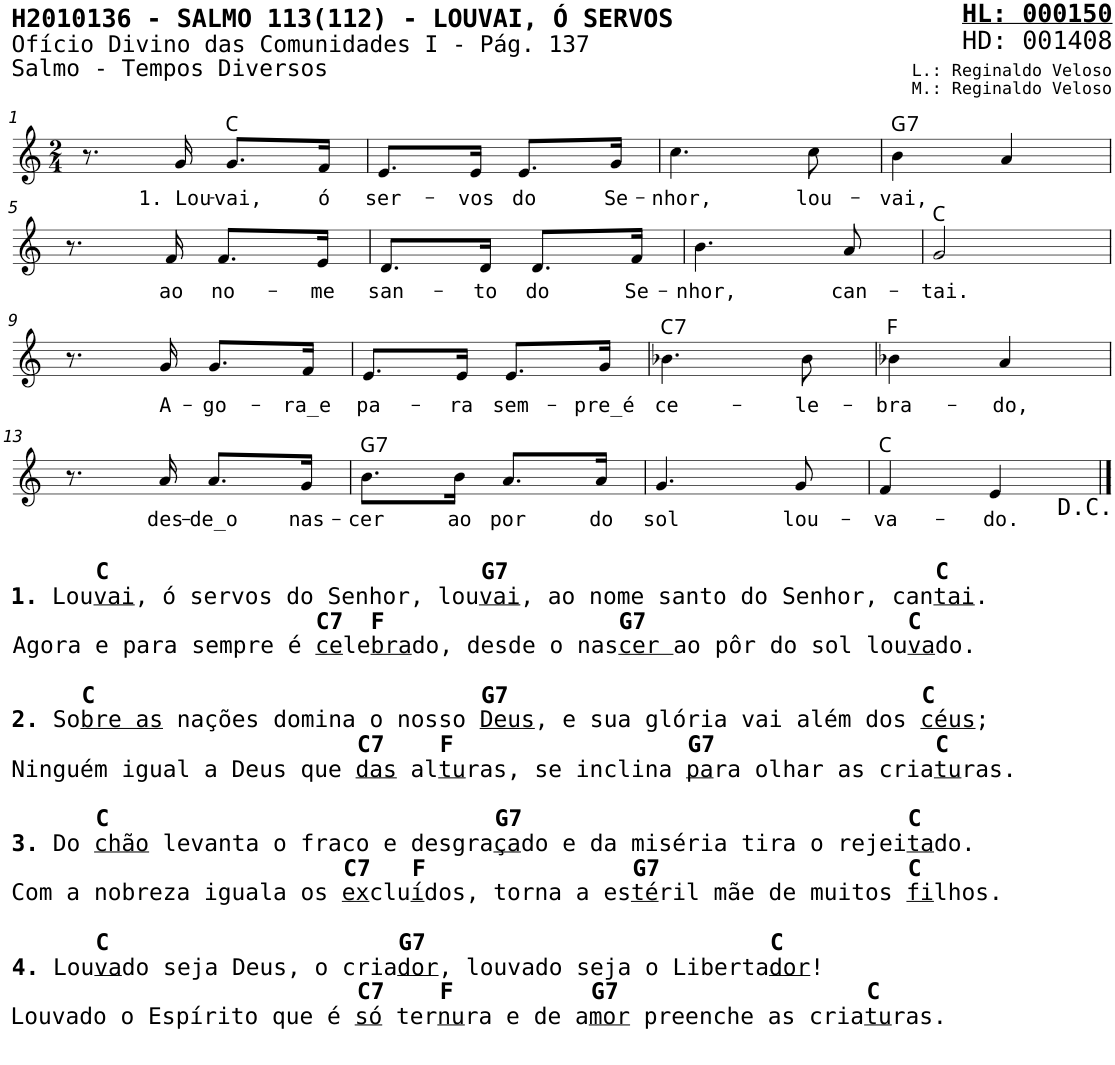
**kern	**text	**harte
*part1	*part1	*part1
*staff1	*staff1	*
*I"Voz	*	*
*I'V	*	*
*stria5	*	*
*clefG2	*	*
*k[]	*	*
*M2/4	*	*
=1	=1	=1
8.r	.	.
!	!LO:LY:b	!
16g/	1. Lou-	.
!	!LO:LY:b	!
8.g/L	-vai,	C:maj
!	!LO:LY:b	!
16f/Jk	ó	.
=2	=2	=2
!	!LO:LY:b	!
8.e/L	ser-	.
!	!LO:LY:b	!
16e/Jk	-vos	.
!	!LO:LY:b	!
8.e/L	do	.
!	!LO:LY:b	!
16g/Jk	Se-	.
=3	=3	=3
!	!LO:LY:b	!
4.cc\	-nhor,	.
!	!LO:LY:b	!
8cc\	lou-	.
=4	=4	=4
!	!LO:LY:b	!LO:H:kt=7
4b\	-vai,	G:7
4a/	.	.
!!LO:LB:g=z
=5	=5	=5
8.r	.	.
!	!LO:LY:b	!
16f/	ao	.
!	!LO:LY:b	!
8.f/L	no-	.
!	!LO:LY:b	!
16e/Jk	-me	.
=6	=6	=6
!	!LO:LY:b	!
8.d/L	san-	.
!	!LO:LY:b	!
16d/Jk	-to	.
!	!LO:LY:b	!
8.d/L	do	.
!	!LO:LY:b	!
16f/Jk	Se-	.
=7	=7	=7
!	!LO:LY:b	!
4.b\	-nhor,	.
!	!LO:LY:b	!
8a/	can-	.
=8	=8	=8
!	!LO:LY:b	!
2g/	-tai.	C:maj
!!LO:LB:g=z
=9	=9	=9
8.r	.	.
!	!LO:LY:b	!
16g/	A-	.
!	!LO:LY:b	!
8.g/L	-go-	.
!	!LO:LY:b	!
16f/Jk	-ra_e	.
=10	=10	=10
!	!LO:LY:b	!
8.e/L	pa-	.
!	!LO:LY:b	!
16e/Jk	-ra	.
!	!LO:LY:b	!
8.e/L	sem-	.
!	!LO:LY:b	!
16g/Jk	-pre_é	.
=11	=11	=11
!	!LO:LY:b	!LO:H:kt=7
4.b-X\	ce-	C:7
!	!LO:LY:b	!
8b-\	-le-	.
=12	=12	=12
!	!LO:LY:b	!
4b-X\	-bra-	F:maj
!	!LO:LY:b	!
4a/	-do,	.
!!LO:LB:g=z
=13	=13	=13
!LO:TX:b:B:t=C                           G7                               C	!	!
!LO:TX:b:t=1.	!	!
!LO:TX:b:t=Lou	!	!
!LO:TX:b:t=vai	!	!
!LO:TX:b:t=, ó servos do Senhor, lou	!	!
!LO:TX:b:t=vai	!	!
!LO:TX:b:t=, ao nome santo do Senhor, can	!	!
!LO:TX:b:t=tai	!	!
!LO:TX:b:t=.	!	!
!LO:TX:b:B:t=C7  F                 G7                   C	!	!
!LO:TX:b:t=Agora e para sempre é	!	!
!LO:TX:b:t=ce	!	!
!LO:TX:b:t=le	!	!
!LO:TX:b:t=bra	!	!
!LO:TX:b:t=do, desde o nas	!	!
!LO:TX:b:t=cer	!	!
!LO:TX:b:t=ao pôr do sol lou	!	!
!LO:TX:b:t=va	!	!
!LO:TX:b:t=do.	!	!
!LO:TX:b:B:t=C                            G7                              C	!	!
!LO:TX:b:t=2.	!	!
!LO:TX:b:t=So	!	!
!LO:TX:b:t=bre as	!	!
!LO:TX:b:t=nações domina o nosso	!	!
!LO:TX:b:t=Deus	!	!
!LO:TX:b:t=, e sua glória vai além dos	!	!
!LO:TX:b:t=céus	!	!
!LO:TX:b:t=;	!	!
!LO:TX:b:B:t=C7    F                 G7                C	!	!
!LO:TX:b:t=Ninguém igual a Deus que	!	!
!LO:TX:b:t=das	!	!
!LO:TX:b:t=al	!	!
!LO:TX:b:t=tu	!	!
!LO:TX:b:t=ras, se inclina	!	!
!LO:TX:b:t=pa	!	!
!LO:TX:b:t=ra olhar as cria	!	!
!LO:TX:b:t=tu	!	!
!LO:TX:b:t=ras.	!	!
!LO:TX:b:B:t=C                            G7                            C	!	!
!LO:TX:b:t=3.	!	!
!LO:TX:b:t=Do	!	!
!LO:TX:b:t=chão	!	!
!LO:TX:b:t=levanta o fraco e desgra	!	!
!LO:TX:b:t=ça	!	!
!LO:TX:b:t=do e da miséria tira o rejei	!	!
!LO:TX:b:t=ta	!	!
!LO:TX:b:t=do.	!	!
!LO:TX:b:B:t=C7   F               G7                  C	!	!
!LO:TX:b:t=Com a nobreza iguala os	!	!
!LO:TX:b:t=ex	!	!
!LO:TX:b:t=clu	!	!
!LO:TX:b:t=í	!	!
!LO:TX:b:t=dos, torna a es	!	!
!LO:TX:b:t=té	!	!
!LO:TX:b:t=ril mãe de muitos	!	!
!LO:TX:b:t=fi	!	!
!LO:TX:b:t=lhos.	!	!
!LO:TX:b:B:t=C                     G7                         C	!	!
!LO:TX:b:t=4.	!	!
!LO:TX:b:t=Lou	!	!
!LO:TX:b:t=va	!	!
!LO:TX:b:t=do seja Deus, o cria	!	!
!LO:TX:b:t=dor	!	!
!LO:TX:b:t=, louvado seja o Liberta	!	!
!LO:TX:b:t=dor	!	!
!LO:TX:b:t=!	!	!
!LO:TX:b:B:t=C7    F          G7                  C	!	!
!LO:TX:b:t=Louvado o Espírito que é	!	!
!LO:TX:b:t=só	!	!
!LO:TX:b:t=ter	!	!
!LO:TX:b:t=nu	!	!
!LO:TX:b:t=ra e de a	!	!
!LO:TX:b:t=mor	!	!
!LO:TX:b:t=preenche as cria	!	!
!LO:TX:b:t=tu	!	!
!LO:TX:b:t=ras.	!	!
8.r	.	.
!	!LO:LY:b	!
16a/	des-	.
!	!LO:LY:b	!
8.a/L	-de_o	.
!	!LO:LY:b	!
16g/Jk	nas-	.
=14	=14	=14
!	!LO:LY:b	!LO:H:kt=7
8.b\L	-cer	G:7
!	!LO:LY:b	!
16b\Jk	ao	.
!	!LO:LY:b	!
8.a/L	por	.
!	!LO:LY:b	!
16a/Jk	do	.
=15	=15	=15
!	!LO:LY:b	!
4.g/	sol	.
!	!LO:LY:b	!
8g/	lou-	.
=16	=16	=16
!	!LO:LY:b	!
4f/	-va-	C:maj
!	!LO:LY:b	!
4e/	-do.	.
==	==	==
*-	*-	*-
